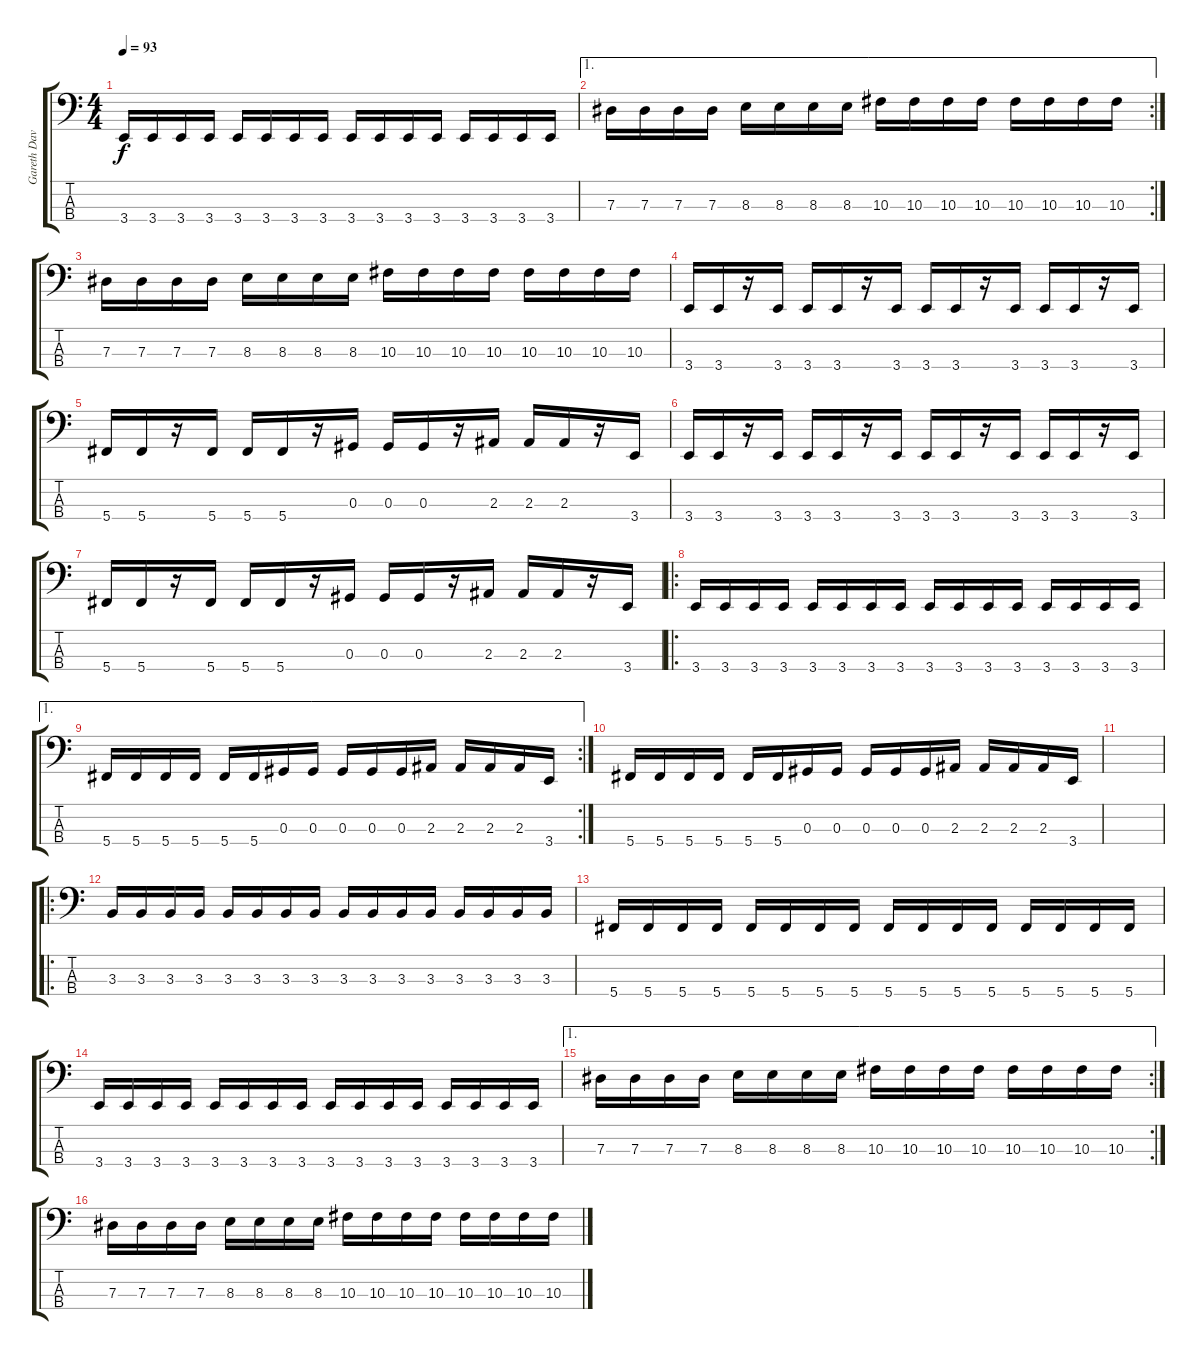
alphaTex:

\track ("Gareth Davies" "Gareth Dav") {instrument electricbasspick}
\staff {score tabs}
\tuning (Gb2 Db2 Ab1 Db1) {hide}
\ts (4 4)
\tempo 93
\clef f4
\ks c
3.4.16{dy f} 3.4.16 3.4.16 3.4.16 3.4.16 3.4.16 3.4.16 3.4.16 3.4.16 3.4.16 3.4.16 3.4.16 3.4.16 3.4.16 3.4.16 3.4.16 |
\ae 1
\rc 2
7.3.16 7.3.16 7.3.16 7.3.16 8.3.16 8.3.16 8.3.16 8.3.16 10.3.16 10.3.16 10.3.16 10.3.16 10.3.16 10.3.16 10.3.16 10.3.16 |
7.3.16 7.3.16 7.3.16 7.3.16 8.3.16 8.3.16 8.3.16 8.3.16 10.3.16 10.3.16 10.3.16 10.3.16 10.3.16 10.3.16 10.3.16 10.3.16 |
3.4.16 3.4.16 r.16 3.4.16 3.4.16 3.4.16 r.16 3.4.16 3.4.16 3.4.16 r.16 3.4.16 3.4.16 3.4.16 r.16 3.4.16 |
5.4.16 5.4.16 r.16 5.4.16 5.4.16 5.4.16 r.16 0.3.16 0.3.16 0.3.16 r.16 2.3.16 2.3.16 2.3.16 r.16 3.4.16 |
3.4.16 3.4.16 r.16 3.4.16 3.4.16 3.4.16 r.16 3.4.16 3.4.16 3.4.16 r.16 3.4.16 3.4.16 3.4.16 r.16 3.4.16 |
5.4.16 5.4.16 r.16 5.4.16 5.4.16 5.4.16 r.16 0.3.16 0.3.16 0.3.16 r.16 2.3.16 2.3.16 2.3.16 r.16 3.4.16 |
\ro
3.4.16 3.4.16 3.4.16 3.4.16 3.4.16 3.4.16 3.4.16 3.4.16 3.4.16 3.4.16 3.4.16 3.4.16 3.4.16 3.4.16 3.4.16 3.4.16 |
\ae 1
\rc 2
5.4.16 5.4.16 5.4.16 5.4.16 5.4.16 5.4.16 0.3.16 0.3.16 0.3.16 0.3.16 0.3.16 2.3.16 2.3.16 2.3.16 2.3.16 3.4.16 |
5.4.16 5.4.16 5.4.16 5.4.16 5.4.16 5.4.16 0.3.16 0.3.16 0.3.16 0.3.16 0.3.16 2.3.16 2.3.16 2.3.16 2.3.16 3.4.16 |
|
\ro
3.3.16 3.3.16 3.3.16 3.3.16 3.3.16 3.3.16 3.3.16 3.3.16 3.3.16 3.3.16 3.3.16 3.3.16 3.3.16 3.3.16 3.3.16 3.3.16 |
5.4.16 5.4.16 5.4.16 5.4.16 5.4.16 5.4.16 5.4.16 5.4.16 5.4.16 5.4.16 5.4.16 5.4.16 5.4.16 5.4.16 5.4.16 5.4.16 |
3.4.16 3.4.16 3.4.16 3.4.16 3.4.16 3.4.16 3.4.16 3.4.16 3.4.16 3.4.16 3.4.16 3.4.16 3.4.16 3.4.16 3.4.16 3.4.16 |
\ae 1
\rc 2
7.3.16 7.3.16 7.3.16 7.3.16 8.3.16 8.3.16 8.3.16 8.3.16 10.3.16 10.3.16 10.3.16 10.3.16 10.3.16 10.3.16 10.3.16 10.3.16 |
7.3.16 7.3.16 7.3.16 7.3.16 8.3.16 8.3.16 8.3.16 8.3.16 10.3.16 10.3.16 10.3.16 10.3.16 10.3.16 10.3.16 10.3.16 10.3.16
